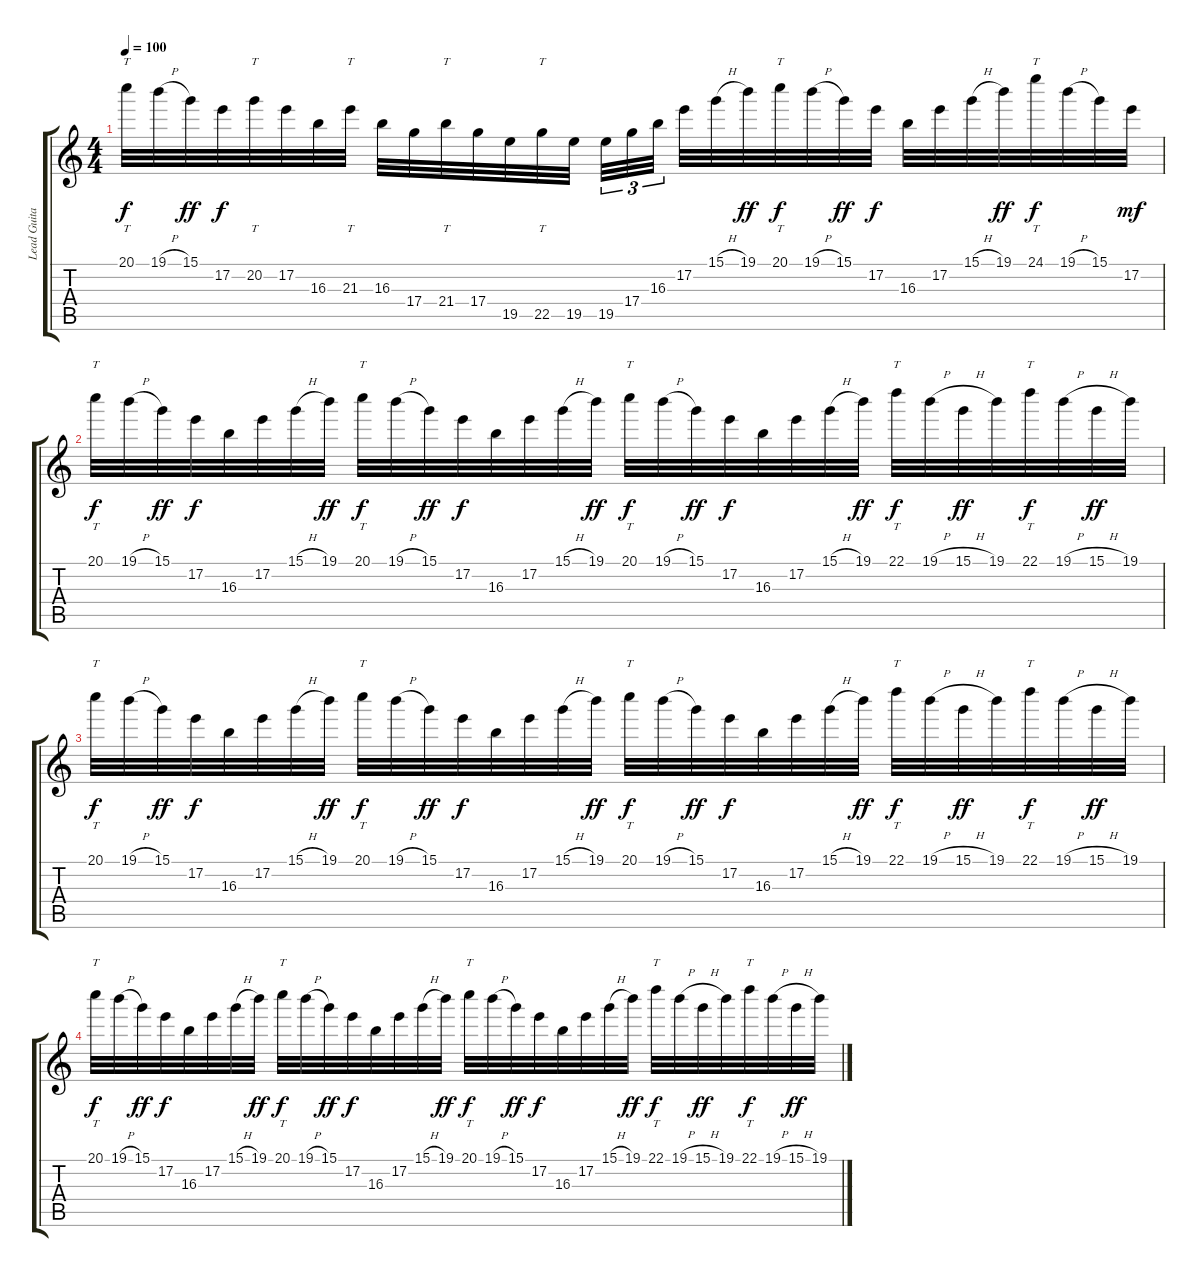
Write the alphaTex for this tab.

\track ("Lead Guitar 1" "Lead Guita") {instrument distortionguitar}
\staff {score tabs}
\tuning (E4 B3 G3 D3 A2 E2) {hide}
\ts (4 4)
\tempo 100
\clef g2
\ks c
20.1.32{tt dy f} 19.1{h}.32 15.1.32{dy ff} 17.2.32{dy f} 20.2.32{tt} 17.2.32 16.3.32 21.3.32{tt} 16.3.32 17.4.32 21.4.32{tt} 17.4.32 19.5.32 22.5.32{tt} 19.5.32 19.5.32{tu (3 2)} 17.4.32{tu (3 2)} 16.3.32{tu (3 2)} 17.2.32 15.1{h}.32 19.1.32{dy ff} 20.1.32{tt dy f} 19.1{h}.32 15.1.32{dy ff} 17.2.32{dy f} 16.3.32 17.2.32 15.1{h}.32 19.1.32{dy ff} 24.1.32{tt dy f} 19.1{h}.32 15.1.32 17.2.32{dy mf} |
20.1.32{tt dy f balance 8 instrument overdrivenguitar} 19.1{h}.32 15.1.32{dy ff} 17.2.32{dy f} 16.3.32 17.2.32 15.1{h}.32 19.1.32{dy ff} 20.1.32{tt dy f} 19.1{h}.32 15.1.32{dy ff} 17.2.32{dy f} 16.3.32 17.2.32 15.1{h}.32 19.1.32{dy ff} 20.1.32{tt dy f} 19.1{h}.32 15.1.32{dy ff} 17.2.32{dy f} 16.3.32 17.2.32 15.1{h}.32 19.1.32{dy ff} 22.1.32{tt dy f} 19.1{h}.32 15.1{h}.32{dy ff} 19.1.32 22.1.32{tt dy f} 19.1{h}.32 15.1{h}.32{dy ff} 19.1.32 |
20.1.32{tt dy f} 19.1{h}.32 15.1.32{dy ff} 17.2.32{dy f} 16.3.32 17.2.32 15.1{h}.32 19.1.32{dy ff} 20.1.32{tt dy f} 19.1{h}.32 15.1.32{dy ff} 17.2.32{dy f} 16.3.32 17.2.32 15.1{h}.32 19.1.32{dy ff} 20.1.32{tt dy f} 19.1{h}.32 15.1.32{dy ff} 17.2.32{dy f} 16.3.32 17.2.32 15.1{h}.32 19.1.32{dy ff} 22.1.32{tt dy f} 19.1{h}.32 15.1{h}.32{dy ff} 19.1.32 22.1.32{tt dy f} 19.1{h}.32 15.1{h}.32{dy ff} 19.1.32 |
20.1.32{tt dy f} 19.1{h}.32 15.1.32{dy ff} 17.2.32{dy f} 16.3.32 17.2.32 15.1{h}.32 19.1.32{dy ff} 20.1.32{tt dy f} 19.1{h}.32 15.1.32{dy ff} 17.2.32{dy f} 16.3.32 17.2.32 15.1{h}.32 19.1.32{dy ff} 20.1.32{tt dy f} 19.1{h}.32 15.1.32{dy ff} 17.2.32{dy f} 16.3.32 17.2.32 15.1{h}.32 19.1.32{dy ff} 22.1.32{tt dy f} 19.1{h}.32 15.1{h}.32{dy ff} 19.1.32 22.1.32{tt dy f} 19.1{h}.32 15.1{h}.32{dy ff} 19.1.32
